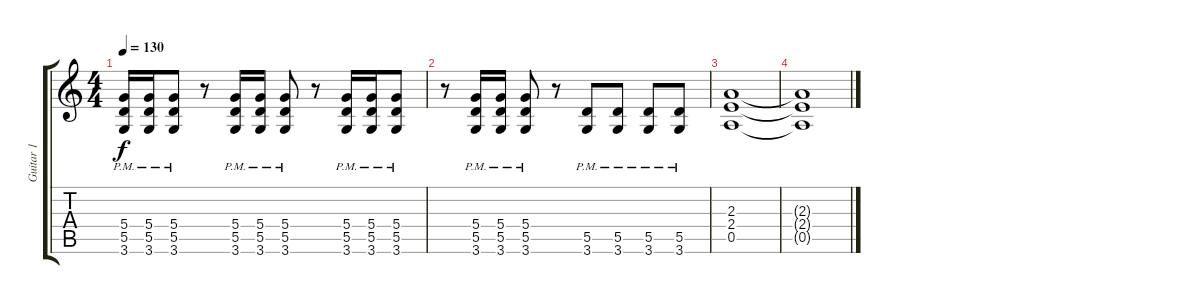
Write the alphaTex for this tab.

\track ("Guitar 1" "Guitar 1") {instrument distortionguitar}
\staff {score tabs}
\tuning (E4 B3 G3 D3 A2 E2) {hide}
\ts (4 4)
\tempo 130
\clef g2
\ks c
(5.4{pm} 5.5{pm} 3.6{pm}).16{dy f} (5.4{pm} 5.5{pm} 3.6{pm}).16 (5.4{pm} 5.5{pm} 3.6{pm}).8 r.8 (5.4{pm} 5.5{pm} 3.6{pm}).16 (5.4{pm} 5.5{pm} 3.6{pm}).16 (5.4{pm} 5.5{pm} 3.6{pm}).8 r.8 (5.4{pm} 5.5{pm} 3.6{pm}).16 (5.4{pm} 5.5{pm} 3.6{pm}).16 (5.4{pm} 5.5{pm} 3.6{pm}).8 |
r.8 (5.4{pm} 5.5{pm} 3.6{pm}).16 (5.4{pm} 5.5{pm} 3.6{pm}).16 (5.4{pm} 5.5{pm} 3.6{pm}).8 r.8 (5.5{pm} 3.6).8 (5.5{pm} 3.6{pm}).8 (5.5{pm} 3.6{pm}).8 (5.5{pm} 3.6{pm}).8 |
(2.3 2.4 0.5).1 |
(2.3{t} 2.4{t} 0.5{t}).1
